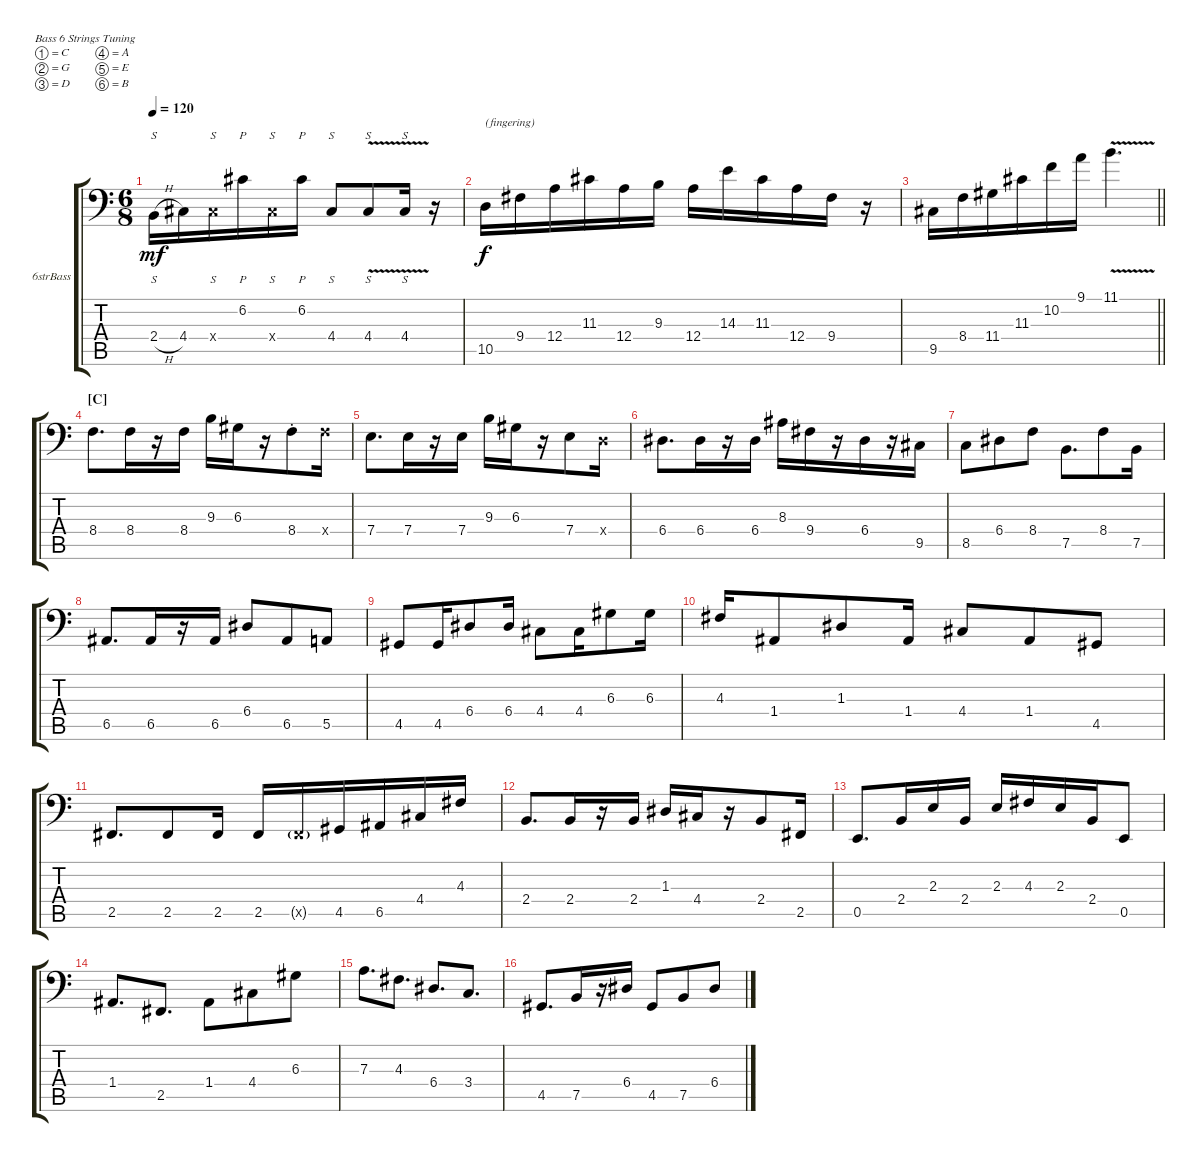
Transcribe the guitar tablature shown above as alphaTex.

\defaultSystemsLayout 4
\bracketExtendMode groupsimilarinstruments
\firstSystemTrackNameOrientation horizontal
\otherSystemsTrackNameOrientation horizontal
\track ("Electric Bass" "6strBass") {instrument electricbassfinger}
\staff {score tabs}
\tuning (C3 G2 D2 A1 E1 B0)
\ts (6 8)
\tempo 120
\clef f4
\ks c
2.4{h}.16{s dy mf} 4.4.16 4.4{x}.16{s} 6.2.16{p} 4.4{x}.16{s} 6.2.16{p} 4.4.8{s} 4.4{v}.8{s} 4.4{v}.16{s} r.16 |
10.5.16{txt "(fingering)" dy f} 9.4.16 12.4.16 11.3.16 12.4.16 9.3.16 12.4.16 14.3.16 11.3.16 12.4.16 9.4.16 r.16 |
\barLineRight lightlight
9.5.16 8.4.16 11.4.16 11.3.16 10.2.16 9.1.16 11.1{v}.4{d} |
\section ("C" "")
8.4.8{d} 8.4.16 r.16 8.4.16 9.3.16 6.3.16 r.16 8.4{st}.8 8.4{x}.16 |
7.4.8{d} 7.4.16 r.16 7.4.16 9.3.16 6.3.16 r.16 7.4.8 5.4{x}.16 |
6.4.8{d} 6.4.16 r.16 6.4.16 8.3.16 9.4.16 r.16 6.4.16 r.16 9.5.16 |
8.5.8 6.4.8 8.4.8 7.5.8{d} 8.4.8 7.5.16 |
6.5.8{d} 6.5.16 r.16 6.5.16 6.4.8 6.5.8 5.5.8 |
4.5.8 4.5.16 6.4.8 6.4.16 4.4.8 4.4.16 6.3.8 6.3.16 |
4.3.16 1.4.8 1.3.8 1.4.16 4.4.8 1.4.8 4.5.8 |
2.5.8{d} 2.5.8 2.5.16 2.5.16 2.5{g x}.16 4.5.16 6.5.16 4.4.16 4.3.16 |
2.4.8{d} 2.4.16 r.16 2.4.16 1.3.16 4.4.16 r.16 2.4.8 2.5.16 |
0.5.8{d} 2.4.16 2.3.16 2.4.16 2.3.16 4.3.16 2.3.16 2.4.16 0.5.8 |
1.4.8{d} 2.5.8{d} 1.4.8 4.4.8 6.3.8 |
7.3.8{d} 4.3.8{d} 6.4.8{d} 3.4.8{d} |
4.5.8{d} 7.5.16 r.16 6.4.16 4.5.8 7.5.8 6.4.8
